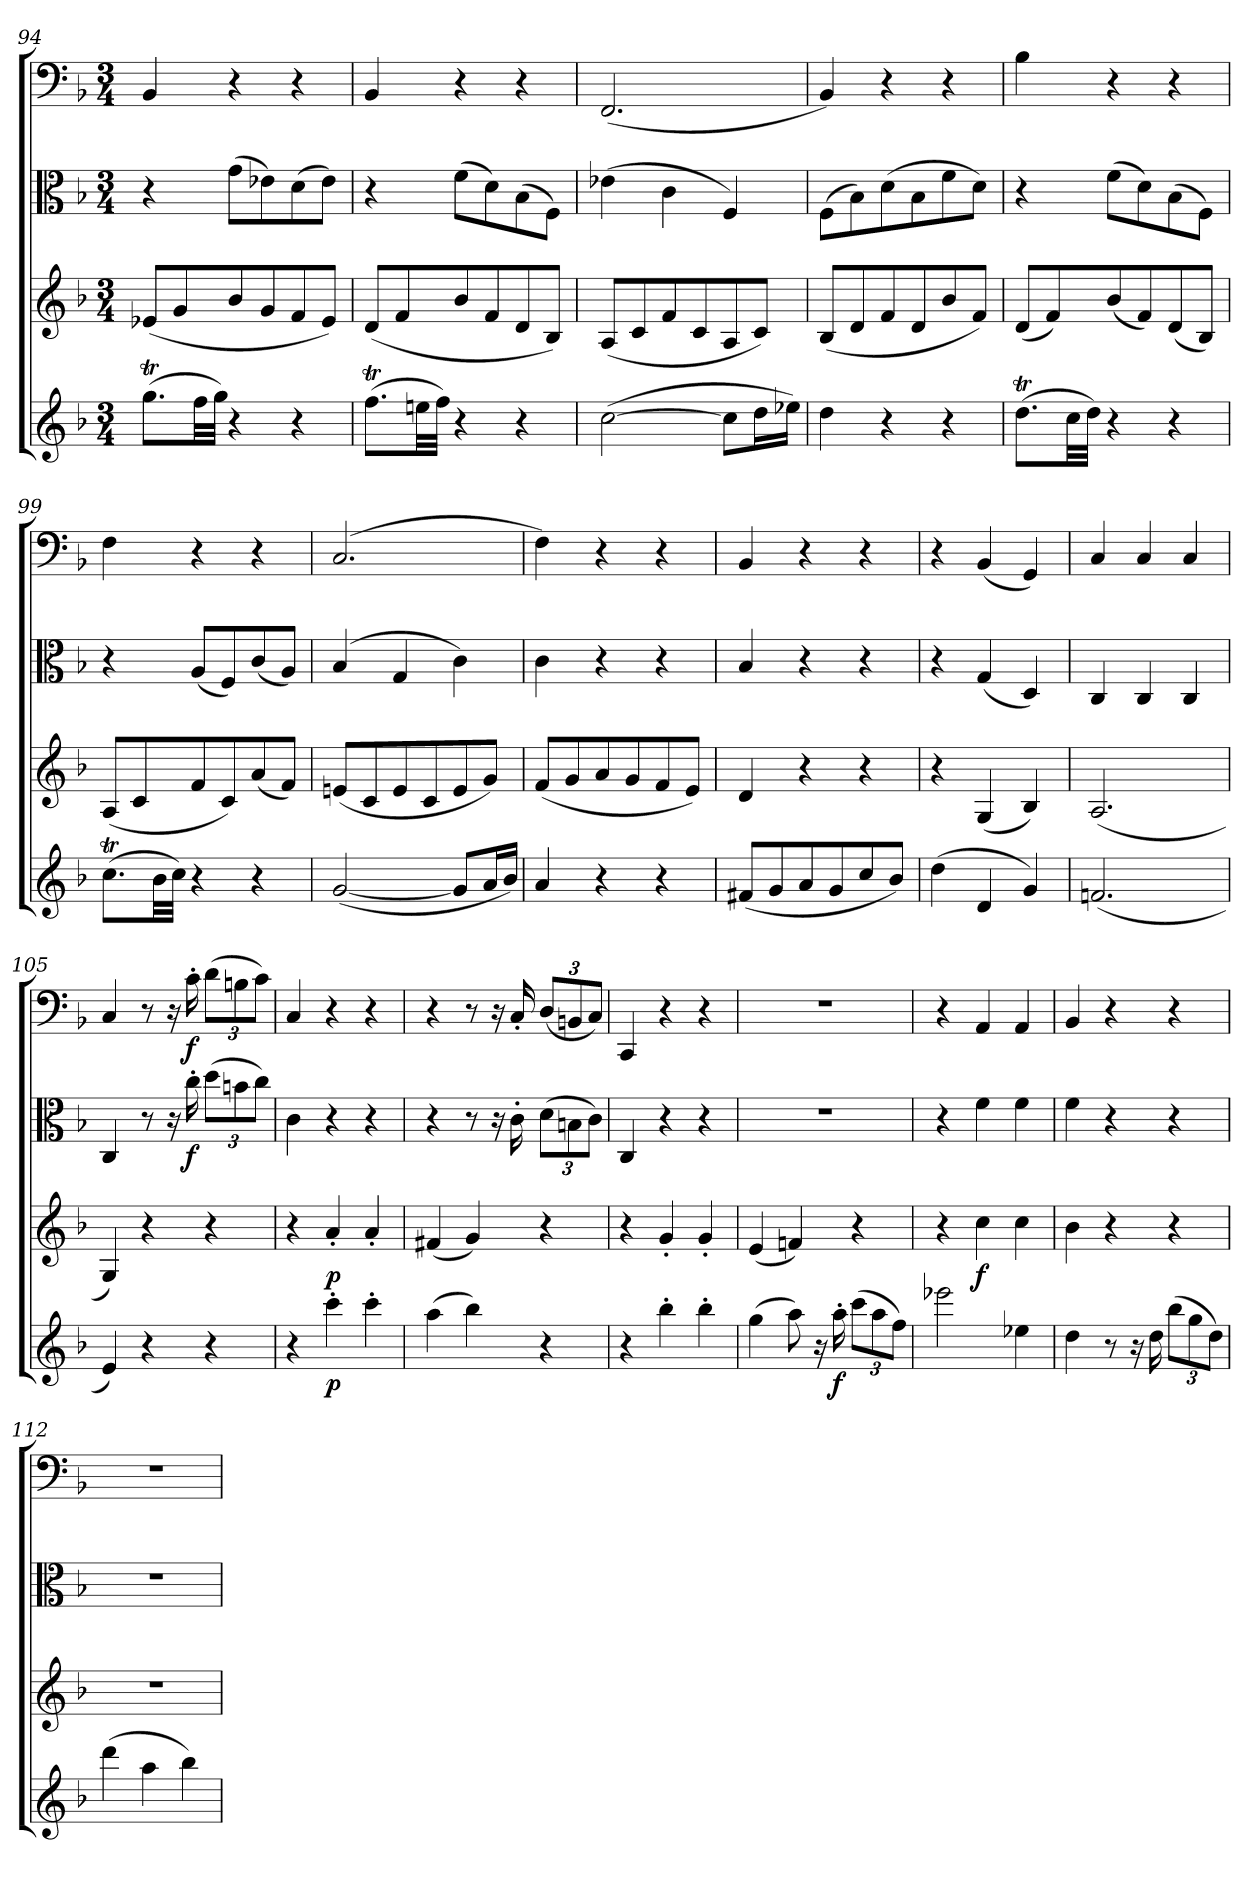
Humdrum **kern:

**kern	**dynam	**kern	**dynam	**kern	**dynam	**kern	**dynam
*part4	*part4	*part3	*part3	*part2	*part2	*part1	*part1
*staff4	*staff4	*staff3	*staff3	*staff2	*staff2	*staff1	*staff1
*clefG2	*	*clefG2	*	*clefC3	*	*clefF4	*
*k[b-]	*	*k[b-]	*	*k[b-]	*	*k[b-]	*
*F:	*	*F:	*	*F:	*	*F:	*
*M3/4	*	*M3/4	*	*M3/4	*	*M3/4	*
=94	=94	=94	=94	=94	=94	=94	=94
(8.ggT\L	.	(8e-X/L	.	4r	.	4BB-/	.
.	.	8g/	.	.	.	.	.
32ff\LL	.	.	.	.	.	.	.
32gg\JJJ)	.	.	.	.	.	.	.
4r	.	8b-/	.	(8g\L	.	4r	.
.	.	8g/	.	8e-X\)	.	.	.
4r	.	8f/	.	(8d\	.	4r	.
.	.	8e-/J)	.	8e-\J)	.	.	.
=95	=95	=95	=95	=95	=95	=95	=95
(8.ffT\L	.	(8d/L	.	4r	.	4BB-/	.
.	.	8f/	.	.	.	.	.
32een\LL	.	.	.	.	.	.	.
32ff\JJJ)	.	.	.	.	.	.	.
4r	.	8b-/	.	(8f\L	.	4r	.
.	.	8f/	.	8d\)	.	.	.
4r	.	8d/	.	(8B-\	.	4r	.
.	.	8B-/J)	.	8F\J)	.	.	.
=96	=96	=96	=96	=96	=96	=96	=96
([2cc\	.	(8A/L	.	(4e-X\	.	(2.FF/	.
.	.	8c/	.	.	.	.	.
.	.	8f/	.	4c\	.	.	.
.	.	8c/	.	.	.	.	.
8cc\L]	.	8A/	.	4F/)	.	.	.
16dd\L	.	8c/J)	.	.	.	.	.
16ee-X\JJ)	.	.	.	.	.	.	.
=97	=97	=97	=97	=97	=97	=97	=97
4dd\	.	(8B-/L	.	(8F\L	.	4BB-/)	.
.	.	8d/	.	8B-\)	.	.	.
4r	.	8f/	.	(8d\	.	4r	.
.	.	8d/	.	8B-\	.	.	.
4r	.	8b-/	.	8f\	.	4r	.
.	.	8f/J)	.	8d\J)	.	.	.
=98	=98	=98	=98	=98	=98	=98	=98
(8.ddT\L	.	(8d/L	.	4r	.	4B-\	.
.	.	8f/)	.	.	.	.	.
32cc\LL	.	.	.	.	.	.	.
32dd\JJJ)	.	.	.	.	.	.	.
4r	.	(8b-/	.	(8f\L	.	4r	.
.	.	8f/)	.	8d\)	.	.	.
4r	.	(8d/	.	(8B-\	.	4r	.
.	.	8B-/J)	.	8F\J)	.	.	.
=99	=99	=99	=99	=99	=99	=99	=99
(8.ccT\L	.	(8A/L	.	4r	.	4F\	.
.	.	8c/	.	.	.	.	.
32b-\LL	.	.	.	.	.	.	.
32cc\JJJ)	.	.	.	.	.	.	.
4r	.	8f/	.	(8A/L	.	4r	.
.	.	8c/)	.	8F/)	.	.	.
4r	.	(8a/	.	(8c/	.	4r	.
.	.	8f/J)	.	8A/J)	.	.	.
=100	=100	=100	=100	=100	=100	=100	=100
([2g/	.	(8en/L	.	(4B-/	.	(2.C/	.
.	.	8c/	.	.	.	.	.
.	.	8e/	.	4G/	.	.	.
.	.	8c/	.	.	.	.	.
8g/L]	.	8e/	.	4c\)	.	.	.
16a/L	.	8g/J)	.	.	.	.	.
16b-/JJ)	.	.	.	.	.	.	.
=101	=101	=101	=101	=101	=101	=101	=101
4a/	.	(8f/L	.	4c\	.	4F\)	.
.	.	8g/	.	.	.	.	.
4r	.	8a/	.	4r	.	4r	.
.	.	8g/	.	.	.	.	.
4r	.	8f/	.	4r	.	4r	.
.	.	8e/J)	.	.	.	.	.
=102	=102	=102	=102	=102	=102	=102	=102
(8f#X/L	.	4d/	.	4B-/	.	4BB-/	.
8g/	.	.	.	.	.	.	.
8a/	.	4r	.	4r	.	4r	.
8g/	.	.	.	.	.	.	.
8cc/	.	4r	.	4r	.	4r	.
8b-/J)	.	.	.	.	.	.	.
=103	=103	=103	=103	=103	=103	=103	=103
(4dd\	.	4r	.	4r	.	4r	.
4d/	.	(4G/	.	(4G/	.	(4BB-/	.
4g/)	.	4B-/)	.	4D/)	.	4GG/)	.
=104	=104	=104	=104	=104	=104	=104	=104
(2.fn/	.	(2.A/	.	4C/	.	4C/	.
.	.	.	.	4C/	.	4C/	.
.	.	.	.	4C/	.	4C/	.
=105	=105	=105	=105	=105	=105	=105	=105
4e/)	.	4G/)	.	4C/	.	4C/	.
4r	.	4r	.	8r	.	8r	.
.	.	.	.	16r	.	16r	.
.	.	.	.	16cc'\	f	16c'\	f
4r	.	4r	.	(12dd\L	.	(12d\L	.
.	.	.	.	12bn\	.	12Bn\	.
.	.	.	.	12cc\J)	.	12c\J)	.
=106	=106	=106	=106	=106	=106	=106	=106
4r	.	4r	.	4c\	.	4C/	.
4ccc'\	p	4a'/	p	4r	.	4r	.
4ccc'\	.	4a'/	.	4r	.	4r	.
=107	=107	=107	=107	=107	=107	=107	=107
(4aa\	.	(4f#X/	.	4r	.	4r	.
4bb-\)	.	4g/)	.	8r	.	8r	.
.	.	.	.	16r	.	16r	.
.	.	.	.	16c'\	.	16C'/	.
4r	.	4r	.	(12d\L	.	(12D/L	.
.	.	.	.	12Bn\	.	12BBn/	.
.	.	.	.	12c\J)	.	12C/J)	.
=108	=108	=108	=108	=108	=108	=108	=108
4r	.	4r	.	4C/	.	4CC/	.
4bb-'\	.	4g'/	.	4r	.	4r	.
4bb-'\	.	4g'/	.	4r	.	4r	.
=109	=109	=109	=109	=109	=109	=109	=109
(4gg\	.	(4e/	.	2.r	.	2.r	.
8aa\)	.	4fn/)	.	.	.	.	.
16r	.	.	.	.	.	.	.
16aa'\	f	.	.	.	.	.	.
(12ccc\L	.	4r	.	.	.	.	.
12aa\	.	.	.	.	.	.	.
12ff\J)	.	.	.	.	.	.	.
=110	=110	=110	=110	=110	=110	=110	=110
2eee-X\	.	4r	.	4r	.	4r	.
.	.	4cc\	f	4f\	.	4AA/	.
4ee-X\	.	4cc\	.	4f\	.	4AA/	.
=111	=111	=111	=111	=111	=111	=111	=111
4dd\	.	4b-\	.	4f\	.	4BB-/	.
8r	.	4r	.	4r	.	4r	.
16r	.	.	.	.	.	.	.
16dd\	.	.	.	.	.	.	.
(12bb-\L	.	4r	.	4r	.	4r	.
12gg\	.	.	.	.	.	.	.
12dd\J)	.	.	.	.	.	.	.
=112	=112	=112	=112	=112	=112	=112	=112
(4ddd\	.	2.r	.	2.r	.	2.r	.
4aa\	.	.	.	.	.	.	.
4bb-\)	.	.	.	.	.	.	.
=	=	=	=	=	=	=	=
*-	*-	*-	*-	*-	*-	*-	*-
